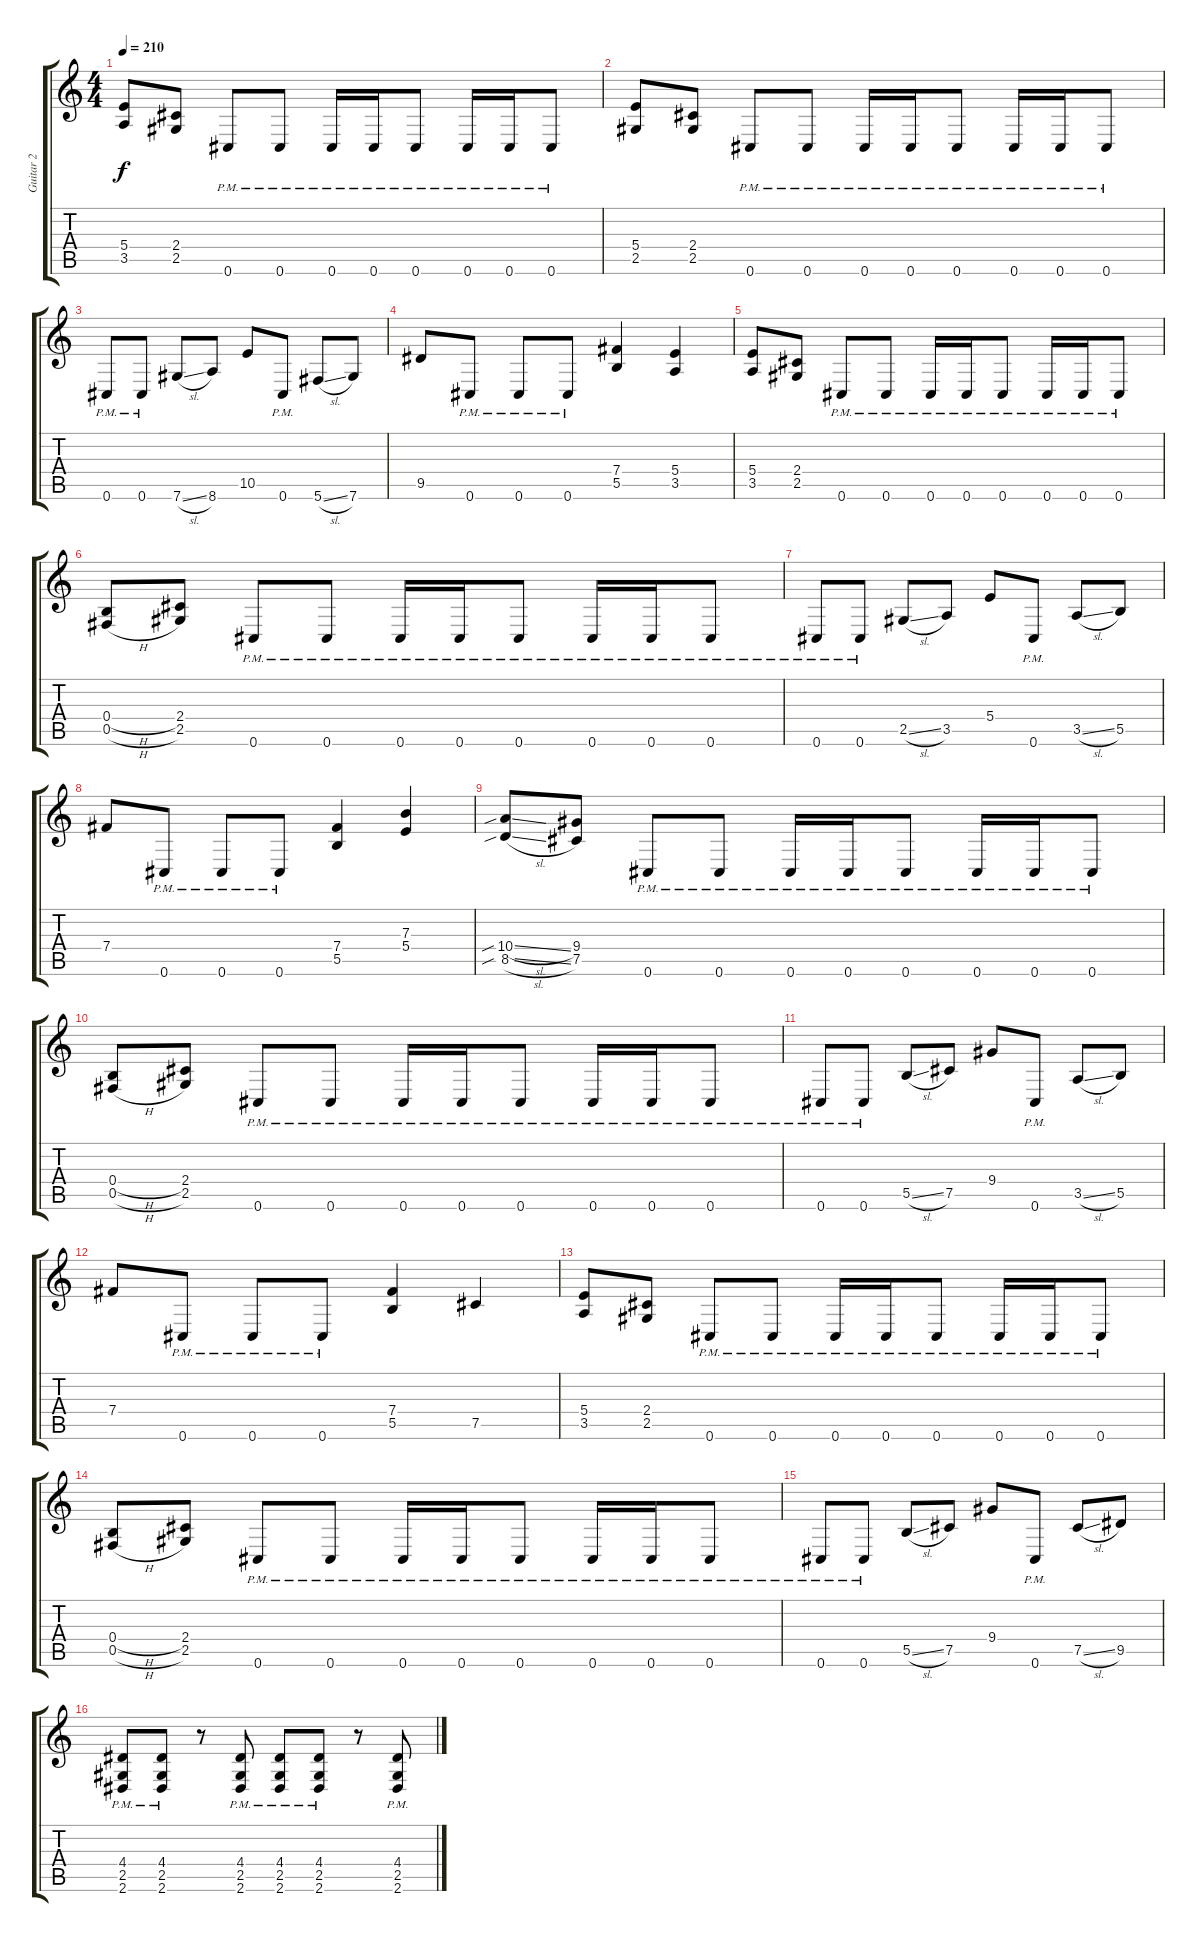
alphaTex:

\track ("Guitar 2" "Guitar 2") {instrument distortionguitar}
\staff {score tabs}
\tuning (Db4 Ab3 E3 B2 Gb2 Db2) {hide}
\ts (4 4)
\tempo 210
\clef g2
\ks c
(5.4 3.5).8{dy f} (2.4 2.5).8 0.6{pm}.8 0.6{pm}.8 0.6{pm}.16 0.6{pm}.16 0.6{pm}.8 0.6{pm}.16 0.6{pm}.16 0.6{pm}.8 |
(5.4 2.5).8 (2.4 2.5).8 0.6{pm}.8 0.6{pm}.8 0.6{pm}.16 0.6{pm}.16 0.6{pm}.8 0.6{pm}.16 0.6{pm}.16 0.6{pm}.8 |
0.6{pm}.8 0.6{pm}.8 7.6{sl}.8 8.6.8 10.5.8 0.6{pm}.8 5.6{sl}.8 7.6.8 |
9.5.8 0.6{pm}.8 0.6{pm}.8 0.6{pm}.8 (7.4 5.5).4 (5.4 3.5).4 |
(5.4 3.5).8 (2.4 2.5).8 0.6{pm}.8 0.6{pm}.8 0.6{pm}.16 0.6{pm}.16 0.6{pm}.8 0.6{pm}.16 0.6{pm}.16 0.6{pm}.8 |
(0.4{h} 0.5{h}).8 (2.4 2.5).8 0.6{pm}.8 0.6{pm}.8 0.6{pm}.16 0.6{pm}.16 0.6{pm}.8 0.6{pm}.16 0.6{pm}.16 0.6{pm}.8 |
0.6{pm}.8 0.6{pm}.8 2.5{sl}.8 3.5.8 5.4.8 0.6{pm}.8 3.5{sl}.8 5.5.8 |
7.4.8 0.6{pm}.8 0.6{pm}.8 0.6{pm}.8 (7.4 5.5).4 (7.3 5.4).4 |
(10.4{sib sl} 8.5{sib sl}).8 (9.4 7.5).8 0.6{pm}.8 0.6{pm}.8 0.6{pm}.16 0.6{pm}.16 0.6{pm}.8 0.6{pm}.16 0.6{pm}.16 0.6{pm}.8 |
(0.4{h} 0.5{h}).8 (2.4 2.5).8 0.6{pm}.8 0.6{pm}.8 0.6{pm}.16 0.6{pm}.16 0.6{pm}.8 0.6{pm}.16 0.6{pm}.16 0.6{pm}.8 |
0.6{pm}.8 0.6{pm}.8 5.5{sl}.8 7.5.8 9.4.8 0.6{pm}.8 3.5{sl}.8 5.5.8 |
7.4.8 0.6{pm}.8 0.6{pm}.8 0.6{pm}.8 (7.4 5.5).4 7.5.4 |
(5.4 3.5).8 (2.4 2.5).8 0.6{pm}.8 0.6{pm}.8 0.6{pm}.16 0.6{pm}.16 0.6{pm}.8 0.6{pm}.16 0.6{pm}.16 0.6{pm}.8 |
(0.4{h} 0.5{h}).8 (2.4 2.5).8 0.6{pm}.8 0.6{pm}.8 0.6{pm}.16 0.6{pm}.16 0.6{pm}.8 0.6{pm}.16 0.6{pm}.16 0.6{pm}.8 |
0.6{pm}.8 0.6{pm}.8 5.5{sl}.8 7.5.8 9.4.8 0.6{pm}.8 7.5{sl}.8 9.5.8 |
(4.4{pm} 2.5 2.6).8 (4.4{pm} 2.5 2.6).8 r.8 (4.4{pm} 2.5 2.6).8 (4.4{pm} 2.5 2.6).8 (4.4{pm} 2.5 2.6).8 r.8 (4.4{pm} 2.5 2.6).8
